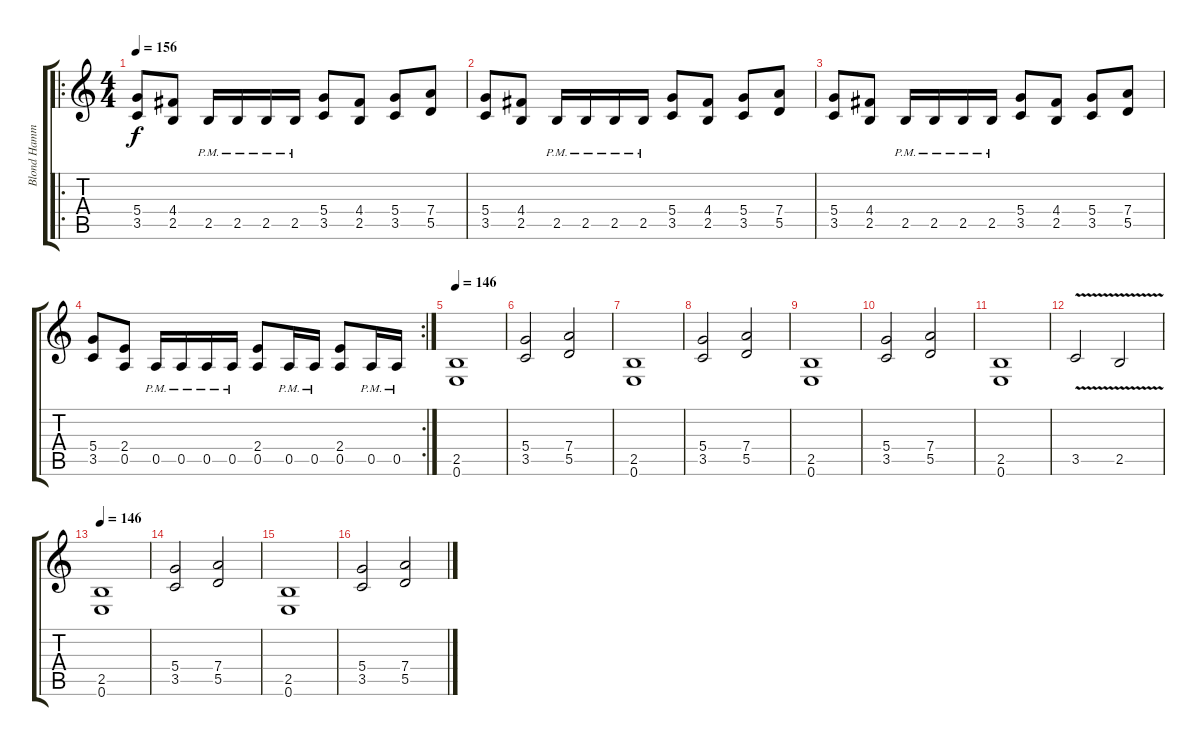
\track ("Blond Hammet" "Blond Hamm") {instrument distortionguitar}
\staff {score tabs}
\tuning (E4 B3 G3 D3 A2 E2) {hide}
\ro
\ts (4 4)
\tempo 156
\clef g2
\ks c
(5.4 3.5).8{dy f} (4.4 2.5).8 2.5{pm}.16 2.5{pm}.16 2.5{pm}.16 2.5{pm}.16 (5.4 3.5).8 (4.4 2.5).8 (5.4 3.5).8 (7.4 5.5).8 |
(5.4 3.5).8 (4.4 2.5).8 2.5{pm}.16 2.5{pm}.16 2.5{pm}.16 2.5{pm}.16 (5.4 3.5).8 (4.4 2.5).8 (5.4 3.5).8 (7.4 5.5).8 |
(5.4 3.5).8 (4.4 2.5).8 2.5{pm}.16 2.5{pm}.16 2.5{pm}.16 2.5{pm}.16 (5.4 3.5).8 (4.4 2.5).8 (5.4 3.5).8 (7.4 5.5).8 |
\rc 2
(5.4 3.5).8 (2.4 0.5).8 0.5{pm}.16 0.5{pm}.16 0.5{pm}.16 0.5{pm}.16 (2.4 0.5).8 0.5{pm}.16 0.5{pm}.16 (2.4 0.5).8 0.5{pm}.16 0.5{pm}.16 |
\tempo 146
(2.5 0.6).1 |
(5.4 3.5).2 (7.4 5.5).2 |
(2.5 0.6).1 |
(5.4 3.5).2 (7.4 5.5).2 |
(2.5 0.6).1 |
(5.4 3.5).2 (7.4 5.5).2 |
(2.5 0.6).1 |
3.5{v}.2 2.5{v}.2 |
\tempo 146
(2.5 0.6).1 |
(5.4 3.5).2 (7.4 5.5).2 |
(2.5 0.6).1 |
(5.4 3.5).2 (7.4 5.5).2
